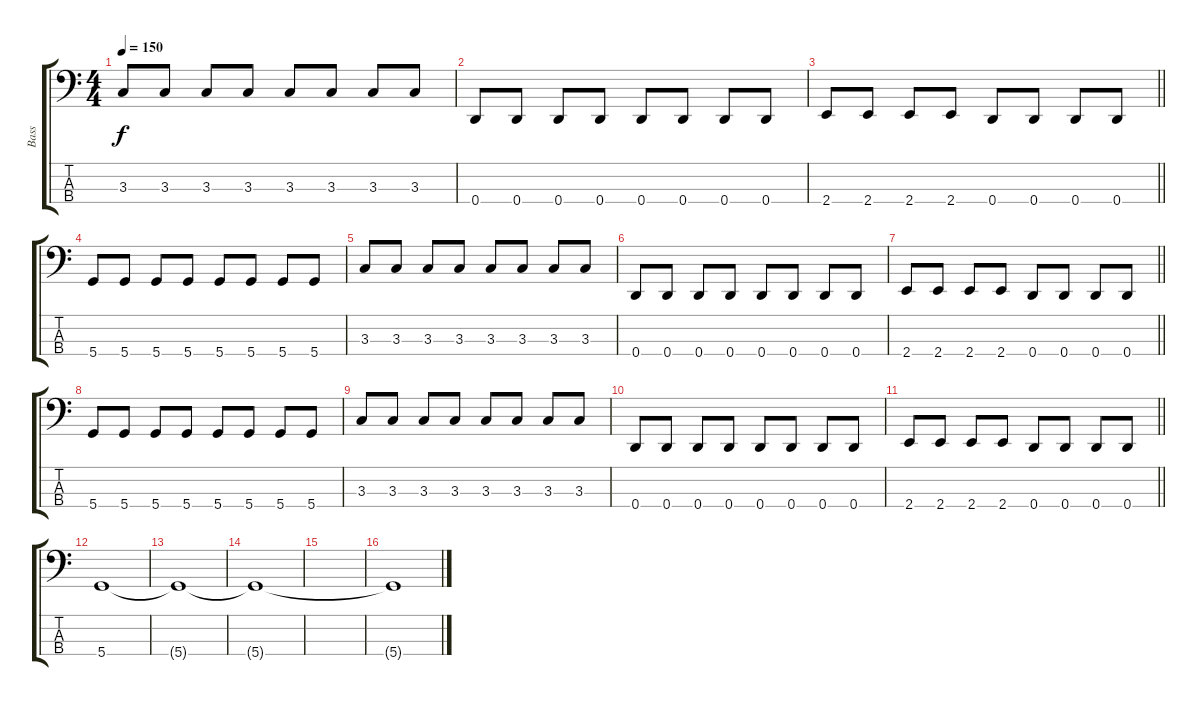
\track ("Bass" "Bass") {instrument electricbasspick}
\staff {score tabs}
\tuning (G2 D2 A1 D1) {hide}
\ts (4 4)
\tempo 150
\clef f4
\ks c
3.3.8{dy f} 3.3.8 3.3.8 3.3.8 3.3.8 3.3.8 3.3.8 3.3.8 |
0.4.8 0.4.8 0.4.8 0.4.8 0.4.8 0.4.8 0.4.8 0.4.8 |
\barLineRight lightlight
2.4.8 2.4.8 2.4.8 2.4.8 0.4.8 0.4.8 0.4.8 0.4.8 |
5.4.8 5.4.8 5.4.8 5.4.8 5.4.8 5.4.8 5.4.8 5.4.8 |
3.3.8 3.3.8 3.3.8 3.3.8 3.3.8 3.3.8 3.3.8 3.3.8 |
0.4.8 0.4.8 0.4.8 0.4.8 0.4.8 0.4.8 0.4.8 0.4.8 |
\barLineRight lightlight
2.4.8 2.4.8 2.4.8 2.4.8 0.4.8 0.4.8 0.4.8 0.4.8 |
5.4.8 5.4.8 5.4.8 5.4.8 5.4.8 5.4.8 5.4.8 5.4.8 |
3.3.8 3.3.8 3.3.8 3.3.8 3.3.8 3.3.8 3.3.8 3.3.8 |
0.4.8 0.4.8 0.4.8 0.4.8 0.4.8 0.4.8 0.4.8 0.4.8 |
\barLineRight lightlight
2.4.8 2.4.8 2.4.8 2.4.8 0.4.8 0.4.8 0.4.8 0.4.8 |
5.4.1 |
5.4{t}.1{volume 9} |
5.4{t}.1{volume 5} |
|
5.4{t}.1{volume 1}
